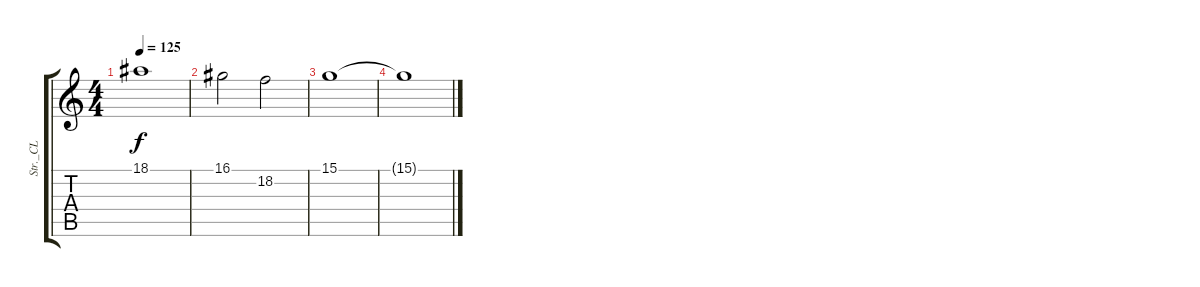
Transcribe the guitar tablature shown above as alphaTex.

\track ("Str._CL" "Str._CL") {instrument stringensemble1}
\staff {score tabs}
\tuning (E4 B3 G3 D3 A2 E2) {hide}
\ts (4 4)
\tempo 125
\clef g2
\ks c
18.1.1{dy f} |
16.1.2 18.2.2 |
15.1.1 |
15.1{t}.1
